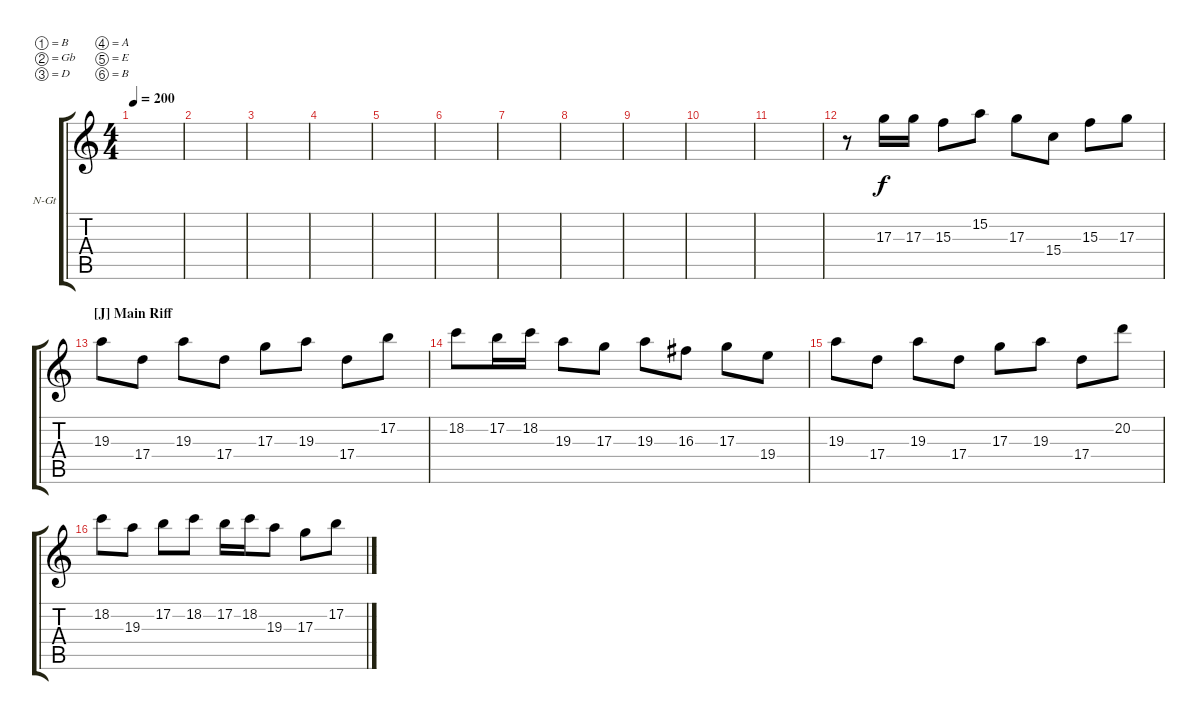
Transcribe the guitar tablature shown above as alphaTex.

\defaultSystemsLayout 4
\bracketExtendMode groupsimilarinstruments
\firstSystemTrackNameOrientation horizontal
\otherSystemsTrackNameOrientation horizontal
\track ("Flute 3/Other" "N-Gt") {instrument flute}
\staff {score tabs}
\tuning (B3 Gb3 D3 A2 E2 B1)
\displaytranspose 12
\ts (4 4)
\tempo 200
\clef g2
\ks c
|
|
|
|
|
|
|
|
|
|
|
r.8 17.3.16 17.3.16 15.3.8 15.2.8 17.3.8 15.4.8 15.3.8 17.3.8 |
\section ("J" "Main Riff")
19.3.8 17.4.8 19.3.8 17.4.8 17.3.8 19.3.8 17.4.8 17.2.8 |
18.2.8 17.2.16 18.2.16 19.3.8 17.3.8 19.3.8 16.3.8 17.3.8 19.4.8 |
19.3.8 17.4.8 19.3.8 17.4.8 17.3.8 19.3.8 17.4.8 20.2.8 |
18.2.8 19.3.8 17.2.8 18.2.8 17.2.16 18.2.16 19.3.8 17.3.8 17.2.8
